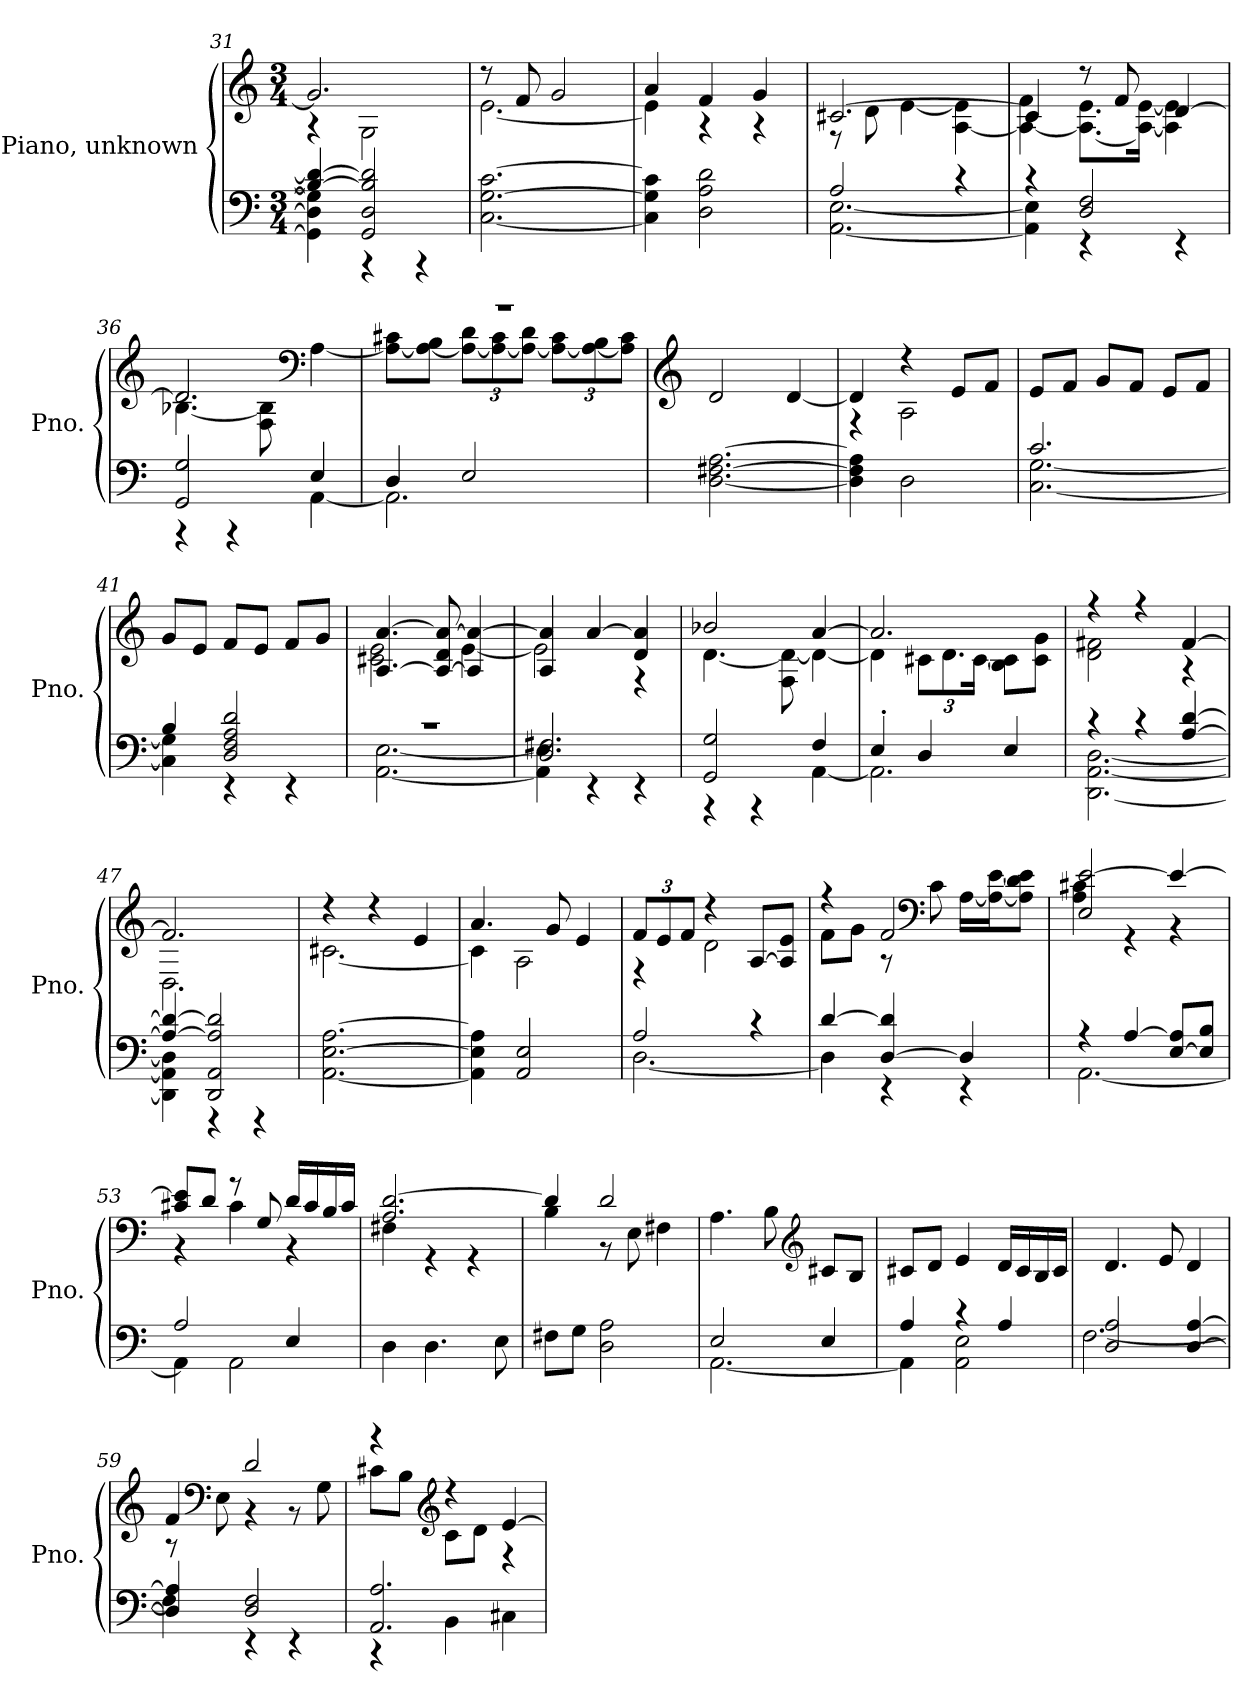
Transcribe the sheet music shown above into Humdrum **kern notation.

**kern	**kern
*part1	*part1
*staff2	*staff1
*I"Piano, unknown	*
*I'Pno.	*
*clefF4	*clefG2
*k[]	*k[]
*M3/4	*M3/4
=31	=31
*^	*^
4B/_ 4d/_	4GG\] 4D\] 4G\]	2.g/]	4r
2GG/ 2D/ 2B/] 2d/]	4r	.	2G\
.	4r	.	.
*v	*v	*	*
!!LO:LB:g=z	!!
=32	=32	=32
[2.C\ [2.G\ [2.c\	8r	[2.e\
.	8f/	.
.	2g/	.
=33	=33	=33
4C\] 4G\] 4c\]	4a/	4e\]
2D\ 2A\ 2d\	4f/	4r
.	4g/	4r
=34	=34	=34
*^	*	*
2A/	[2.AA\ [2.E\	[2.c#X/	8r
.	.	.	8d\
.	.	.	[4e\
4r	.	.	[4A\ 4e\]
=35	=35	=35	=35
4r	4AA\] 4E\]	4c#/]	4A\_ 4f\
2D/ 2F/	4r	8r	8.A\_ 8.e\L
.	.	8f/	.
.	.	.	16A\_ [16e\Jk
.	4r	[4d/	4A\] 4e\]
=36	=36	=36	=36
2GG/ 2G/	4r	2.d/]	[4.B-X\
.	4r	.	.
.	.	.	8F\ 8B-\]
*	*	*clefF4	*
4E/	[4AA\	.	[4A\
=37	=37	=37	=37
4D/	2.AA\]	2.r	8A\_ 8c#X\L
.	.	.	8A\_ 8B\J
*	*	*	*Xbrackettup
2E/	.	.	12A\_ 12d\L
.	.	.	12A\_ 12c#\
.	.	.	12A\_ 12d\J
.	.	.	12A\_ 12c#\L
.	.	.	12A\_ 12B\
.	.	.	12A\] 12c#\J
*v	*v	*	*
*	*v	*v
!!LO:PB:g=z
=38	=38
*	*clefG2
[2.D\ [2.F#X\ [2.A\	2d/
.	[4d/
=39	=39
*	*^
4D\] 4F#\] 4A\]	4d/]	4r
2D\	4r	2A\
.	8e/L	.
.	8f/J	.
*	*v	*v
=40	=40
*^	*
2.c/	[2.C\ [2.G\	8e/L
.	.	8f/J
.	.	8g/L
.	.	8f/J
.	.	8e/L
.	.	8f/J
=41	=41	=41
4B/	4C\] 4G\]	8g/L
.	.	8e/J
2D/ 2F/ 2A/ 2d/	4r	8f/L
.	.	8e/J
.	4r	8f/L
.	.	8g/J
=42	=42	=42
*	*	*^
2.r	[2.AA\ [2.E\	[4.A/ [4.a/	2c#X\ 2e\
.	.	8A/_ 8d/ 8a/_	.
.	.	4A/] 4a/_	[4e\
=43	=43	=43	=43
2.D/ 2.F#X/	4AA\] 4E\]	4A/ 4a/]	2e\]
.	4r	[4a/	.
.	4r	4d/ 4a/]	4r
=44	=44	=44	=44
2GG/ 2G/	4r	2b-X/	[4.d\
.	4r	.	.
.	.	.	8F\ 8d\_
4F/	[4AA\	[4a/	4d\_
!!LO:LB:g=z	!!
=45	=45	=45	=45
4E'/	2.AA\]	2.a/]	4d\]
4D/	.	.	12c#X\L
.	.	.	12.d\
.	.	.	[24c#\Jk
4E/	.	.	8B\ 8c#\]L
.	.	.	8c#\ 8g\J
=46	=46	=46	=46
4r	[2.DD\ [2.AA\ [2.D\	4r	2d\ 2f#X\
4r	.	4r	.
[4A/ [4d/	.	[4f#/	4r
=47	=47	=47	=47
4A/_ 4d/_	4DD\] 4AA\] 4D\]	2.f#/]	2.D\
2DD/ 2AA/ 2A/] 2d/]	4r	.	.
.	4r	.	.
*v	*v	*	*
=48	=48	=48
[2.AA\ [2.E\ [2.A\	4r	[2.c#X\
.	4r	.
.	4e/	.
=49	=49	=49
4AA\] 4E\] 4A\]	4.a/	4c#\]
2AA/ 2E/	.	2A\
.	8g/	.
.	4e/	.
=50	=50	=50
*^	*	*
2A/	[2.D\	12f/L	4r
.	.	12e/	.
.	.	12f/J	.
.	.	4r	2d\
4r	.	[8A/L	.
.	.	8A/] 8e/J	.
!!LO:LB:g=z	!!
=51	=51	=51	=51
[4d/	4D\]	4r	8f\L
.	.	.	8g\J
[4D/ 4d/]	4r	2f/	8r
*	*	*clefF4	*
.	.	.	8c\
4D/]	4r	.	[16A\LL
.	.	.	16A\_ [16e\J
.	.	.	8A\] 8d\ 8e\]J
=52	=52	=52	=52
4r	[2.AA\	2E/ [2e/	4A\ 4c#X\
[4A/	.	.	4r
[8E/ 8A/]L	.	4e/_	4r
8E/] 8B/J	.	.	.
=53	=53	=53	=53
2A/	4AA\]	8c#X/ 8e/]L	4r
.	.	8d/J	.
.	2AA\	8r	4c#\
.	.	8G/	.
4E/	.	16d/LL	4r
.	.	16c#/	.
.	.	16B/	.
.	.	16c#/JJ	.
*v	*v	*	*
=54	=54	=54
4D\	2.A/ [2.d/	4F#X\
4.D\	.	4r
.	.	4r
8E\	.	.
=55	=55	=55
8F#X\L	4d/]	4B\
8G\J	.	.
2D\ 2A\	2d/	8r
.	.	8E\
.	.	4F#X\
*	*v	*v
!!LO:LB:g=z
=56	=56
*^	*
2E/	[2.AA\	4.A\
.	.	8B\
*	*	*clefG2
4E/	.	8c#X/L
.	.	8B/J
=57	=57	=57
4A/	4AA\]	8c#X/L
.	.	8d/J
4r	2AA\ 2E\	4e/
4A/	.	16d/LL
.	.	16c#/
.	.	16B/
.	.	16c#/JJ
=58	=58	=58
2D/ 2A/	[2.F\	4.d/
.	.	8e/
[4D/ [4A/	.	4d/
=59	=59	=59
*	*	*^
4D/] 4A/]	4F\]	4f/	8r
*	*	*clefF4	*
.	.	.	8E\
2D/ 2F/	4r	2d/	4r
.	4r	.	8r
.	.	.	8G\
=60	=60	=60	=60
2.AA/ 2.A/	4r	4r	8c#X\L
.	.	.	8B\J
*	*	*clefG2	*
.	4BB\	4r	8c#\L
.	.	.	8d\J
.	4C#X\	[4e/	4r
*v	*v	*	*
*	*v	*v
=	=
*-	*-
